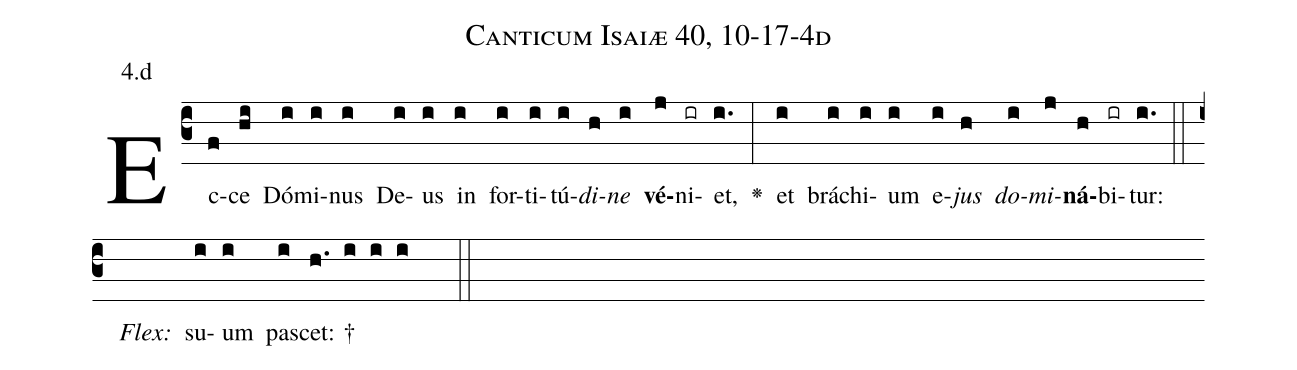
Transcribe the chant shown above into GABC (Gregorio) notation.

name: Canticum Isaiæ 40, 10-17-4d;
annotation: 4.d;
%%
(c3)Ec(f)ce(hi) Dó(i)mi(i)nus(i) De(i)us(i) in(i) for(i)ti(i)tú(i)<i>di</i>(h)<i>ne</i>(i) <b>vé</b>(j)ni(ir)et,(i.) <v>\greheightstar</v>(:) et(i) brá(i)chi(i)um(i) e(i)<i>jus</i>(h) <i>do</i>(i)<i>mi</i>(j)<b>ná</b>(h)bi(ir)tur:(i.) (::)
<i>Flex:</i>()  su(i)um(i) pa(i)scet: †(h. i i i  ::)

%E(i) u(h) o(i) u(j) a(h) e.(i.) (::)
